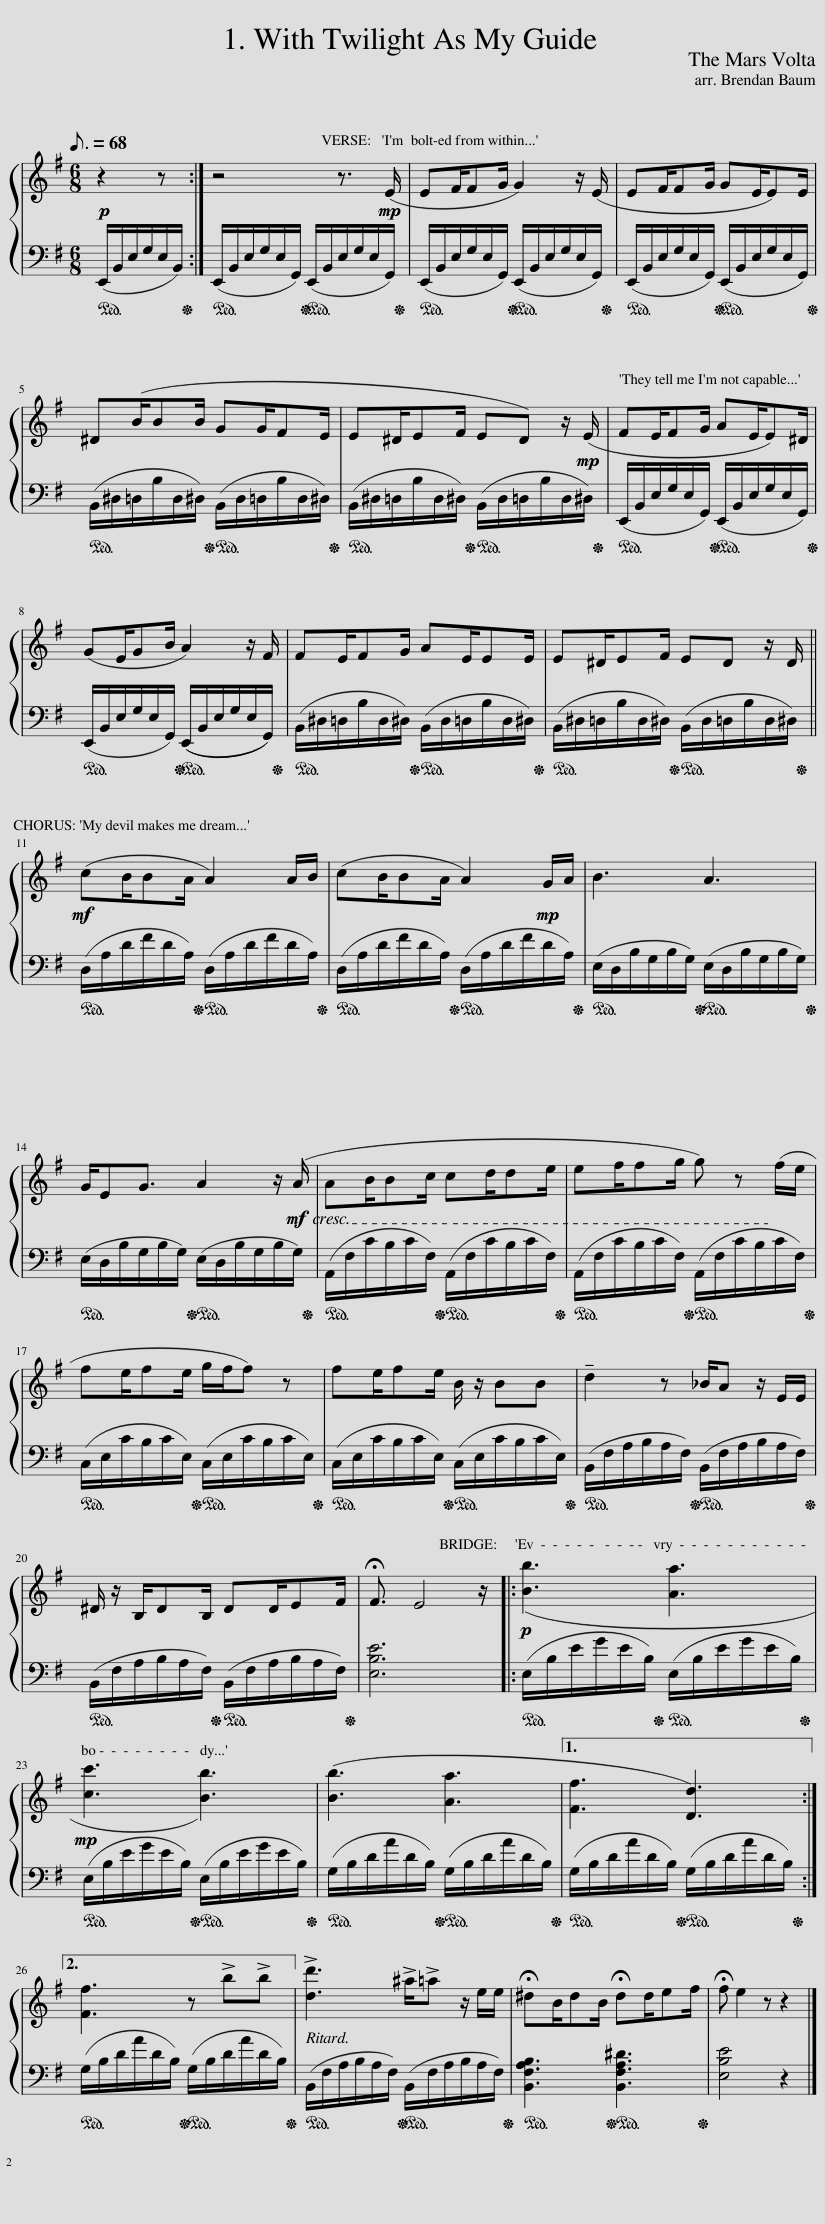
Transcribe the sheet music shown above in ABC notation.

X:1
%%score { 1 | 2 }
L:1/8
Q:3/16=68
M:6/8
I:linebreak $
K:G
V:1 treble
V:2 bass
V:1
 z2 z :| z4 z3/2 (E/ | EF/FG/ G2) z/ (E/ | EF/FG/ GE/E)E/ |$ ^D(B/BB/ GG/FE/ | %5
 E^D/EF/ ED) z/!mp! (E/ | FE/FG/ AE/E)^D/ |$ (GE/GB/ A2) z/ F/ | FE/FG/ AE/EE/ | E^D/EF/ ED z/ D/ ||$ %10
!mf! (cB/BA/ A2) A/B/ | (cB/BA/ A2)!mp! G/A/ | B3 A3 |$ G/EG3/2 A2 z/!mf! (A/ | AB/Bc/ cd/de/ | %15
 ef/fg/ g) z (f/e/ |$ fe/fe/ g/f/f) z | fe/fe/ B/ z/ BB | !tenuto!d2 z _B/A z/ E/E/ |$ ^D/ z/ B,/DB,/ DD/EF/ | %20
 !fermata!F3/2 E4 z/ |:!p! ([Bb]3 [Aa]3 |$ [cc']3 [Bb]3) | ([Bb]3 [Aa]3 |1 [Ff]3 [Dd]3) :|2$ %25
 [Ff]3 z !>!b!>!b || !>![dd']3 !>!^a/!>!=a z/ e/e/ | !fermata!^dB/dB/ !fermata!dd/ef/ | !fermata!f e2 z z2 |] %29
V:2
!p!!ped! (E,,/B,,/E,/G,/E,/B,,/)!ped-up! :|!ped! (E,,/B,,/E,/G,/E,/G,,/)!ped-up!!ped! (E,,/B,,/E,/G,/E,/!mp!G,,/)!ped-up! |!ped! (E,,/B,,/E,/G,/E,/G,,/)!ped-up!!ped! (E,,/B,,/E,/G,/E,/G,,/)!ped-up! |!ped! (E,,/B,,/E,/G,/E,/G,,/)!ped-up!!ped! (E,,/B,,/E,/G,/E,/G,,/)!ped-up! |$!ped! (B,,/^D,/=D,/B,/D,/^D,/)!ped-up!!ped! (B,,/D,/=D,/B,/D,/^D,/)!ped-up! | %5
!ped! (B,,/^D,/=D,/B,/D,/^D,/)!ped-up!!ped! (B,,/D,/=D,/B,/D,/^D,/)!ped-up! |!ped! (E,,/B,,/E,/G,/E,/G,,/)!ped-up!!ped! (E,,/B,,/E,/G,/E,/G,,/)!ped-up! |$!ped! (E,,/B,,/E,/G,/E,/G,,/)!ped-up!!ped! ((E,,/B,,/E,/G,/E,/G,,/))!ped-up! |!ped! (B,,/^D,/=D,/B,/D,/^D,/)!ped-up!!ped! (B,,/D,/=D,/B,/D,/^D,/)!ped-up! |!ped! (B,,/^D,/=D,/B,/D,/^D,/)!ped-up!!ped! (B,,/D,/=D,/B,/D,/^D,/)!ped-up! ||$ %10
!ped! (D,/A,/D/F/D/A,/)!ped-up!!ped! (D,/A,/D/F/D/A,/)!ped-up! |!ped! (D,/A,/D/F/D/A,/)!ped-up!!ped! (D,/A,/D/F/D/A,/)!ped-up! |!ped! (E,/D,/B,/G,/B,/G,/)!ped-up!!ped! (E,/D,/B,/G,/B,/G,/)!ped-up! |$!ped! (E,/D,/B,/G,/B,/G,/)!ped-up!!ped! (E,/D,/B,/G,/B,/G,/)!ped-up! |!ped! (A,,/F,/C/B,/C/F,/)!ped-up!!ped! (A,,/F,/C/B,/C/F,/)!ped-up! | %15
!ped! (A,,/F,/C/B,/C/F,/)!ped-up!!ped! (A,,/F,/C/B,/C/F,/)!ped-up! |$!ped! (C,/E,/C/B,/C/E,/)!ped-up!!ped! (C,/E,/C/B,/C/E,/)!ped-up! |!ped! (C,/E,/C/B,/C/E,/)!ped-up!!ped! (C,/E,/C/B,/C/E,/)!ped-up! |!ped! (B,,/F,/A,/B,/A,/F,/)!ped-up!!ped! (B,,/F,/A,/B,/A,/F,/)!ped-up! |$!ped! (B,,/F,/A,/B,/A,/F,/)!ped-up!!ped! (B,,/F,/A,/B,/A,/F,/)!ped-up! | %20
 [E,B,E]6 |:!ped! (E,/B,/E/G/E/B,/)!ped-up!!ped! (E,/B,/E/G/E/B,/)!ped-up! |$!mp!!ped! (E,/B,/E/G/E/B,/)!ped-up!!ped! (E,/B,/E/G/E/B,/)!ped-up! |!ped! (G,/B,/D/A/D/B,/)!ped-up!!ped! (G,/B,/D/A/D/B,/)!ped-up! |1!ped! (G,/B,/D/A/D/B,/)!ped-up!!ped! (G,/B,/D/A/D/B,/)!ped-up! :|2$ %25
!ped! (G,/B,/D/A/D/B,/)!ped-up!!ped! (G,/B,/D/A/D/B,/)!ped-up! ||!ped! (B,,/F,/A,/B,/A,/F,/)!ped-up!!ped! (B,,/F,/A,/B,/A,/F,/)!ped-up! |!ped! [B,,F,A,B,]3!ped-up!!ped! [B,,F,A,^D]3!ped-up! | [E,B,E]4 z2 |] %29
